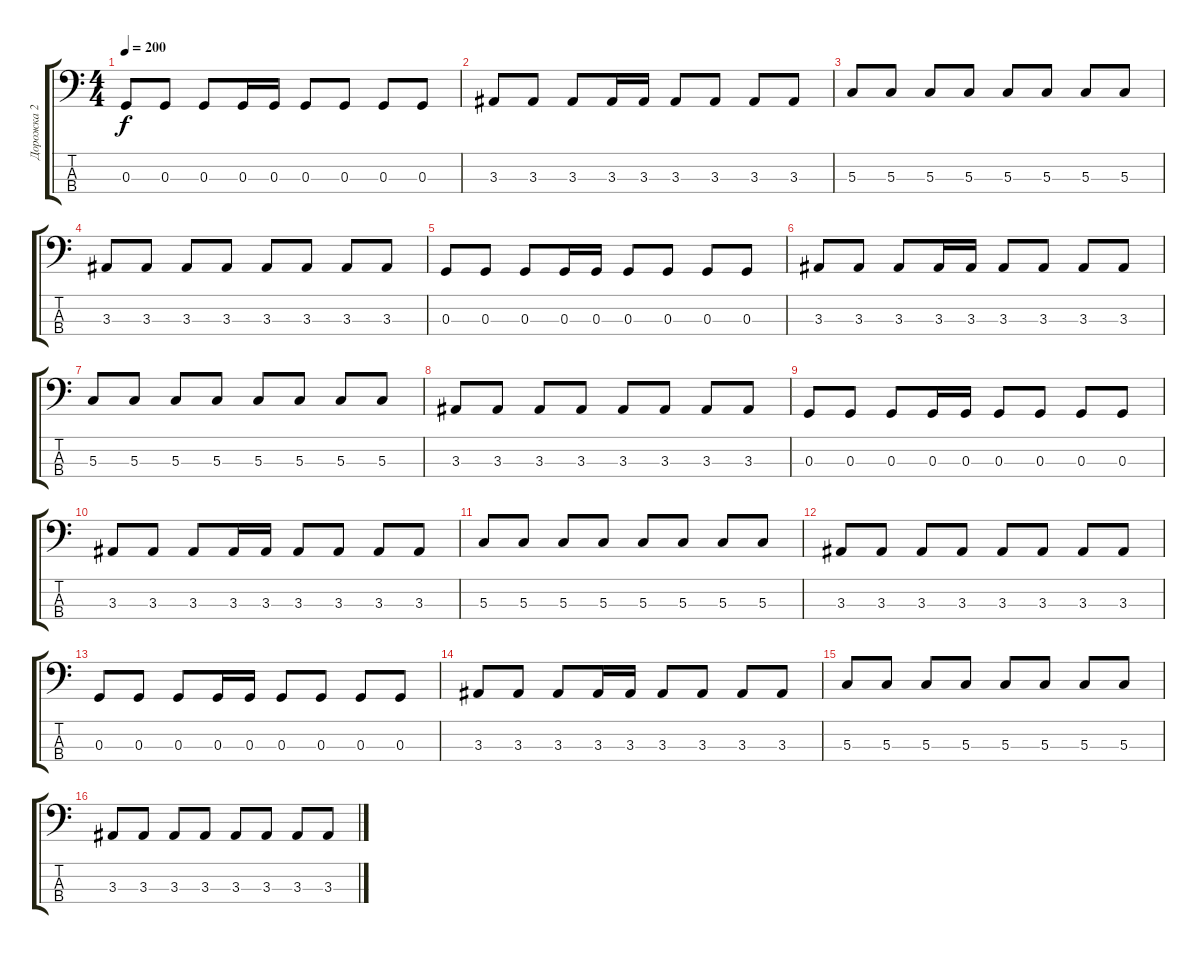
\track ("Дорожка 2" "Дорожка 2") {instrument electricbassfinger}
\staff {score tabs}
\tuning (F2 C2 G1 D1) {hide}
\ts (4 4)
\tempo 200
\clef f4
\ks c
0.3.8{dy f} 0.3.8 0.3.8 0.3.16 0.3.16 0.3.8 0.3.8 0.3.8 0.3.8 |
3.3.8 3.3.8 3.3.8 3.3.16 3.3.16 3.3.8 3.3.8 3.3.8 3.3.8 |
5.3.8 5.3.8 5.3.8 5.3.8 5.3.8 5.3.8 5.3.8 5.3.8 |
3.3.8 3.3.8 3.3.8 3.3.8 3.3.8 3.3.8 3.3.8 3.3.8 |
0.3.8 0.3.8 0.3.8 0.3.16 0.3.16 0.3.8 0.3.8 0.3.8 0.3.8 |
3.3.8 3.3.8 3.3.8 3.3.16 3.3.16 3.3.8 3.3.8 3.3.8 3.3.8 |
5.3.8 5.3.8 5.3.8 5.3.8 5.3.8 5.3.8 5.3.8 5.3.8 |
3.3.8 3.3.8 3.3.8 3.3.8 3.3.8 3.3.8 3.3.8 3.3.8 |
0.3.8 0.3.8 0.3.8 0.3.16 0.3.16 0.3.8 0.3.8 0.3.8 0.3.8 |
3.3.8 3.3.8 3.3.8 3.3.16 3.3.16 3.3.8 3.3.8 3.3.8 3.3.8 |
5.3.8 5.3.8 5.3.8 5.3.8 5.3.8 5.3.8 5.3.8 5.3.8 |
3.3.8 3.3.8 3.3.8 3.3.8 3.3.8 3.3.8 3.3.8 3.3.8 |
0.3.8 0.3.8 0.3.8 0.3.16 0.3.16 0.3.8 0.3.8 0.3.8 0.3.8 |
3.3.8 3.3.8 3.3.8 3.3.16 3.3.16 3.3.8 3.3.8 3.3.8 3.3.8 |
5.3.8 5.3.8 5.3.8 5.3.8 5.3.8 5.3.8 5.3.8 5.3.8 |
3.3.8 3.3.8 3.3.8 3.3.8 3.3.8 3.3.8 3.3.8 3.3.8
